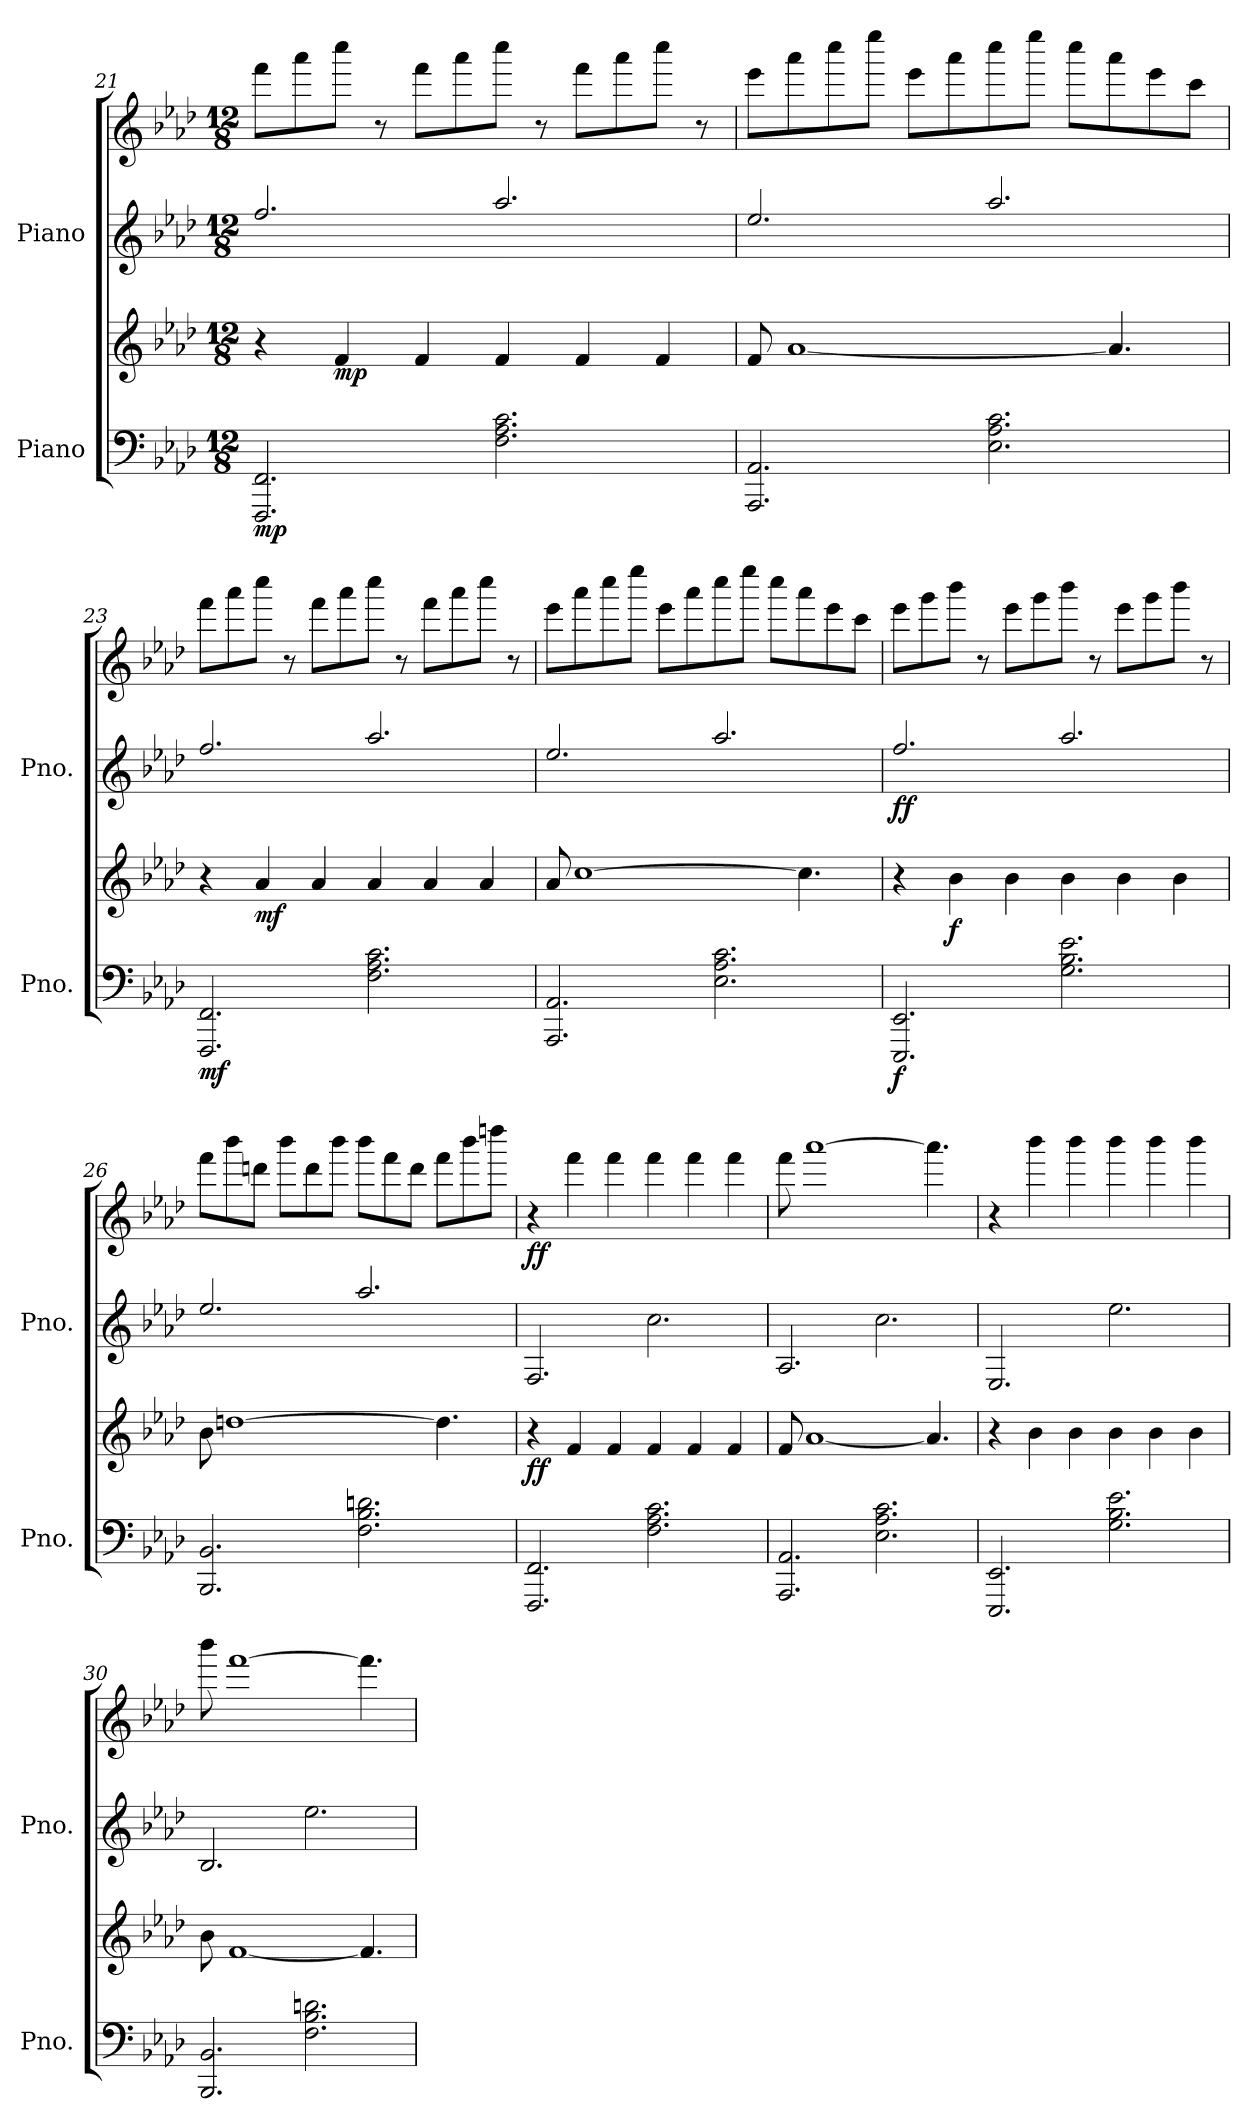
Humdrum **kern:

**kern	**kern	**dynam	**kern	**kern	**dynam
*part2	*part2	*part2	*part1	*part1	*part1
*staff4	*staff3	*staff3/4	*staff2	*staff1	*staff1/2
*I"Piano	*	*	*I"Piano	*	*
*I'Pno.	*	*	*I'Pno.	*	*
*clefF4	*clefG2	*	*clefG2	*clefG2	*
*k[b-e-a-d-]	*k[b-e-a-d-]	*	*k[b-e-a-d-]	*k[b-e-a-d-]	*
*M12/8	*M12/8	*	*M12/8	*M12/8	*
=21	=21	=21	=21	=21	=21
!	!	!LO:DY:b=2	!	!	!LO:DY:b=2
!	!	!	!	!	!LO:DY:n=1:b
2.FFF/ 2.FF/	4r	mp	2.ff/	8fff\L	mp f
.	.	.	.	8aaa-\	.
!	!	!LO:DY:b	!	!	!
.	4f/	mp	.	8cccc\J	.
.	.	.	.	8r	.
.	4f/	.	.	8fff\L	.
.	.	.	.	8aaa-\	.
2.F\ 2.A-\ 2.c\	4f/	.	2.aa-/	8cccc\J	.
.	.	.	.	8r	.
.	4f/	.	.	8fff\L	.
.	.	.	.	8aaa-\	.
.	4f/	.	.	8cccc\J	.
.	.	.	.	8r	.
!!LO:LB:g=z
=22	=22	=22	=22	=22	=22
2.AAA-/ 2.AA-/	8f/	.	2.ee-/	8eee-\L	.
.	[1a-	.	.	8aaa-\	.
.	.	.	.	8cccc\	.
.	.	.	.	8eeee-\J	.
.	.	.	.	8eee-\L	.
.	.	.	.	8aaa-\	.
2.E-\ 2.A-\ 2.c\	.	.	2.aa-/	8cccc\	.
.	.	.	.	8eeee-\J	.
.	.	.	.	8cccc\L	.
.	4.a-/]	.	.	8aaa-\	.
.	.	.	.	8eee-\	.
.	.	.	.	8ccc\J	.
=23	=23	=23	=23	=23	=23
!	!	!LO:DY:b=2	!	!	!LO:DY:b=2
!	!	!	!	!	!LO:DY:n=1:b
2.FFF/ 2.FF/	4r	mf	2.ff/	8fff\L	mf mf
.	.	.	.	8aaa-\	.
!	!	!LO:DY:b	!	!	!
.	4a-/	mf	.	8cccc\J	.
.	.	.	.	8r	.
.	4a-/	.	.	8fff\L	.
.	.	.	.	8aaa-\	.
2.F\ 2.A-\ 2.c\	4a-/	.	2.aa-/	8cccc\J	.
.	.	.	.	8r	.
.	4a-/	.	.	8fff\L	.
.	.	.	.	8aaa-\	.
.	4a-/	.	.	8cccc\J	.
.	.	.	.	8r	.
!!LO:PB:g=z
=24	=24	=24	=24	=24	=24
2.AAA-/ 2.AA-/	8a-/	.	2.ee-/	8eee-\L	.
.	[1cc	.	.	8aaa-\	.
.	.	.	.	8cccc\	.
.	.	.	.	8eeee-\J	.
.	.	.	.	8eee-\L	.
.	.	.	.	8aaa-\	.
2.E-\ 2.A-\ 2.c\	.	.	2.aa-/	8cccc\	.
.	.	.	.	8eeee-\J	.
.	.	.	.	8cccc\L	.
.	4.cc\]	.	.	8aaa-\	.
.	.	.	.	8eee-\	.
.	.	.	.	8ccc\J	.
=25	=25	=25	=25	=25	=25
!	!	!LO:DY:b=2	!	!	!LO:DY:b=2
!	!	!	!	!	!LO:DY:n=1:b
2.EEE-/ 2.EE-/	4r	f	2.ff/	8eee-\L	f f
.	.	.	.	8ggg\	.
!	!	!LO:DY:b	!	!	!
.	4b-\	f	.	8bbb-\J	.
.	.	.	.	8r	.
.	4b-\	.	.	8eee-\L	.
.	.	.	.	8ggg\	.
2.G\ 2.B-\ 2.e-\	4b-\	.	2.aa-/	8bbb-\J	.
.	.	.	.	8r	.
.	4b-\	.	.	8eee-\L	.
.	.	.	.	8ggg\	.
.	4b-\	.	.	8bbb-\J	.
.	.	.	.	8r	.
!!LO:LB:g=z
=26	=26	=26	=26	=26	=26
2.BBB-/ 2.BB-/	8b-\	.	2.ee-/	8fff\L	.
.	[1ddn	.	.	8bbb-\	.
.	.	.	.	8dddn\J	.
.	.	.	.	8bbb-\L	.
.	.	.	.	8ddd\	.
.	.	.	.	8bbb-\J	.
2.F\ 2.B-\ 2.dn\	.	.	2.aa-/	8bbb-\L	.
.	.	.	.	8fff\	.
.	.	.	.	8ddd\J	.
.	4.dd\]	.	.	8fff\L	.
.	.	.	.	8bbb-\	.
.	.	.	.	8ddddn\J	.
=27	=27	=27	=27	=27	=27
!	!	!LO:DY:b	!	!	!LO:DY:b
2.FFF/ 2.FF/	4r	ff	2.F/	4r	ff
.	4f/	.	.	4fff\	.
.	4f/	.	.	4fff\	.
2.F\ 2.A-\ 2.c\	4f/	.	2.cc\	4fff\	.
.	4f/	.	.	4fff\	.
.	4f/	.	.	4fff\	.
=28	=28	=28	=28	=28	=28
2.AAA-/ 2.AA-/	8f/	.	2.A-/	8fff\	.
.	[1a-	.	.	[1aaa-	.
2.E-\ 2.A-\ 2.c\	.	.	2.cc\	.	.
.	4.a-/]	.	.	4.aaa-\]	.
=29	=29	=29	=29	=29	=29
2.EEE-/ 2.EE-/	4r	.	2.E-/	4r	.
.	4b-\	.	.	4bbb-\	.
.	4b-\	.	.	4bbb-\	.
2.G\ 2.B-\ 2.e-\	4b-\	.	2.ee-\	4bbb-\	.
.	4b-\	.	.	4bbb-\	.
.	4b-\	.	.	4bbb-\	.
!!LO:LB:g=z
=30	=30	=30	=30	=30	=30
2.BBB-/ 2.BB-/	8b-\	.	2.B-/	8bbb-\	.
.	[1f	.	.	[1fff	.
2.F\ 2.B-\ 2.dn\	.	.	2.ee-\	.	.
.	4.f/]	.	.	4.fff\]	.
=	=	=	=	=	=
*-	*-	*-	*-	*-	*-
